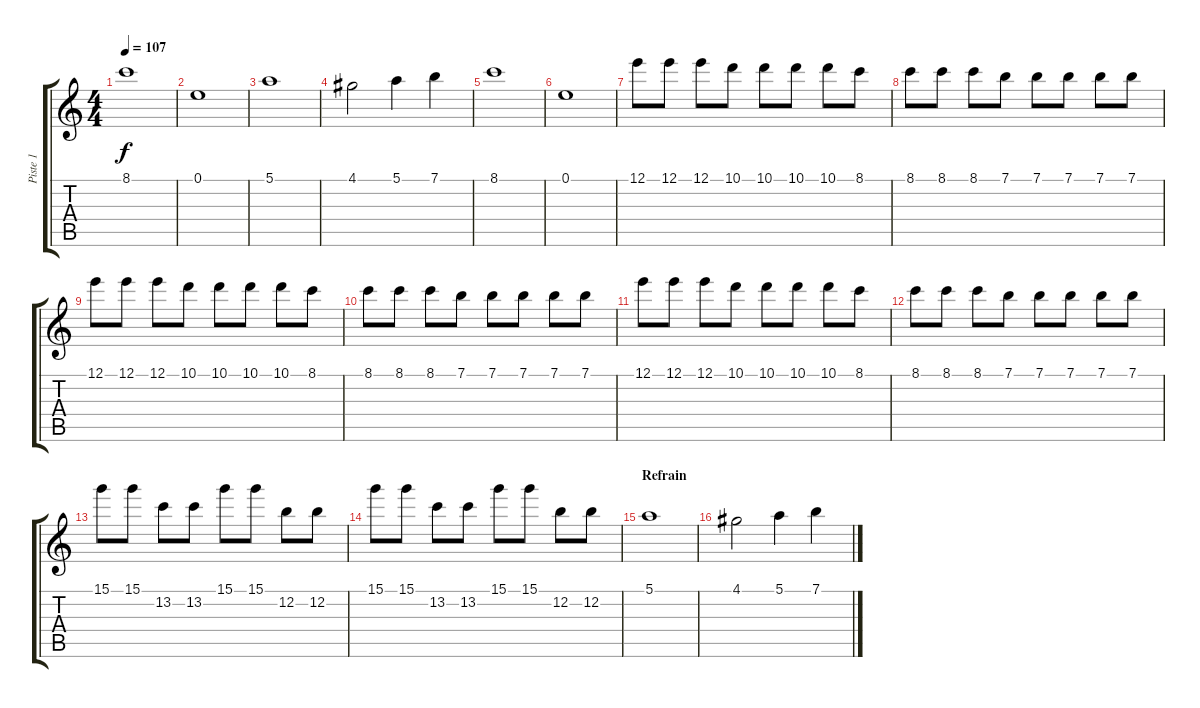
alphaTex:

\track ("Piste 1" "Piste 1") {instrument distortionguitar}
\staff {score tabs}
\tuning (E4 B3 G3 D3 A2 E2) {hide}
\ts (4 4)
\tempo 107
\clef g2
\ks c
8.1.1{dy f} |
0.1.1 |
5.1.1 |
4.1.2 5.1.4 7.1.4 |
8.1.1 |
0.1.1 |
12.1.8 12.1.8 12.1.8 10.1.8 10.1.8 10.1.8 10.1.8 8.1.8 |
8.1.8 8.1.8 8.1.8 7.1.8 7.1.8 7.1.8 7.1.8 7.1.8 |
12.1.8 12.1.8 12.1.8 10.1.8 10.1.8 10.1.8 10.1.8 8.1.8 |
8.1.8 8.1.8 8.1.8 7.1.8 7.1.8 7.1.8 7.1.8 7.1.8 |
12.1.8 12.1.8 12.1.8 10.1.8 10.1.8 10.1.8 10.1.8 8.1.8 |
8.1.8 8.1.8 8.1.8 7.1.8 7.1.8 7.1.8 7.1.8 7.1.8 |
15.1.8 15.1.8 13.2.8 13.2.8 15.1.8 15.1.8 12.2.8 12.2.8 |
15.1.8 15.1.8 13.2.8 13.2.8 15.1.8 15.1.8 12.2.8 12.2.8 |
\section ("" "Refrain")
5.1.1 |
4.1.2 5.1.4 7.1.4
